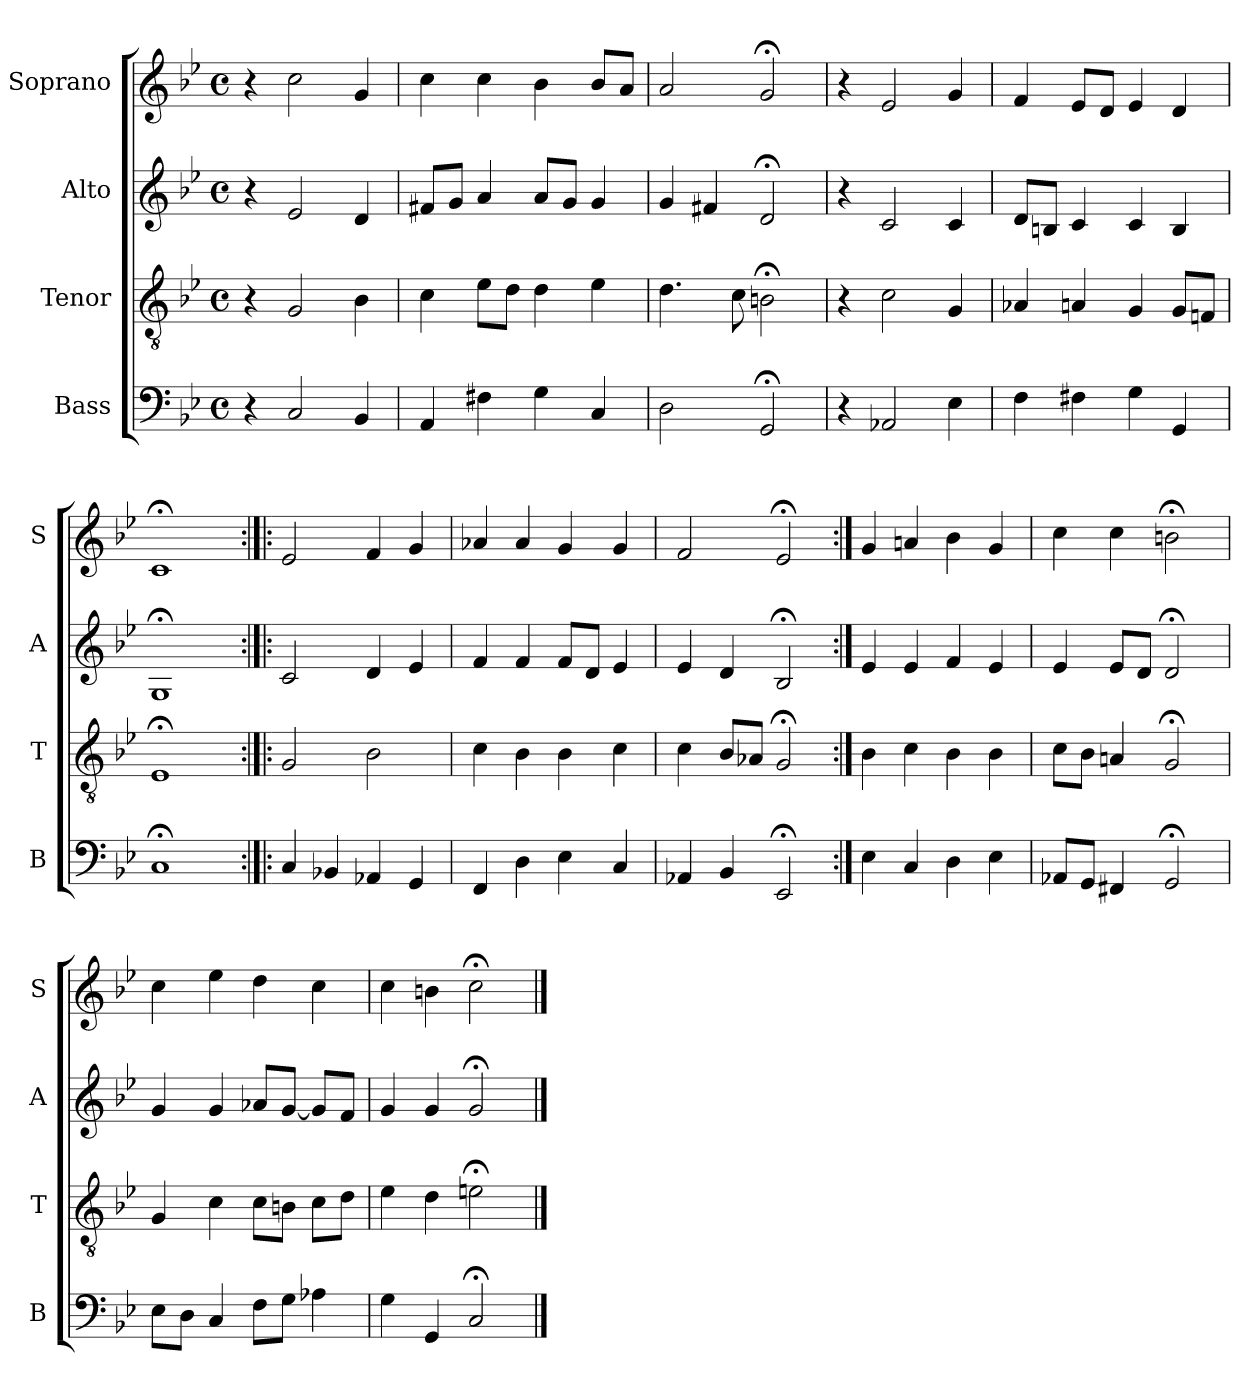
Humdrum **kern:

**kern	**kern	**kern	**kern
*part4	*part3	*part2	*part1
*staff4	*staff3	*staff2	*staff1
*I"Bass	*I"Tenor	*I"Alto	*I"Soprano
*I'B	*I'T	*I'A	*I'S
*clefF4	*clefGv2	*clefG2	*clefG2
*k[b-e-]	*k[b-e-]	*k[b-e-]	*k[b-e-]
*C:dor	*C:dor	*C:dor	*C:dor
*M4/4	*M4/4	*M4/4	*M4/4
*met(c)	*met(c)	*met(c)	*met(c)
*MM100	*MM100	*MM100	*MM100
=	=	=	=
4r	4r	4r	4r
2C	2G	2e-	2cc
4BB-	4B-	4d	4g
=	=	=	=
4AA	4c	8f#XL	4cc
.	.	8gJ	.
4F#X	8e-L	4a	4cc
.	8dJ	.	.
4G	4d	8aL	4b-
.	.	8gJ	.
4C	4e-	4g	8b-L
.	.	.	8aJ
=	=	=	=
2D	4.d	4g	2a
.	.	4f#X	.
.	8c	.	.
2GG;<	2Bn;<	2d;<	2g;<
=	=	=	=
4r	4r	4r	4r
2AA-X	2c	2c	2e-
4E-	4G	4c	4g
=	=	=	=
4F	4A-X	8dL	4f
.	.	8BnJ	.
4F#X	4An	4c	8e-L
.	.	.	8dJ
4G	4G	4c	4e-
4GG	8GL	4B	4d
.	8FnJ	.	.
=	=	=	=
1C;<	1E-;<	1G;<	1c;<
=:|!|:	=:|!|:	=:|!|:	=:|!|:
4C	2G	2c	2e-
4BB-X	.	.	.
4AA-X	2B-	4d	4f
4GG	.	4e-	4g
=	=	=	=
4FF	4c	4f	4a-X
4D	4B-	4f	4a-
4E-	4B-	8fL	4g
.	.	8dJ	.
4C	4c	4e-	4g
=	=	=	=
4AA-X	4c	4e-	2f
4BB-	8B-L	4d	.
.	8A-XJ	.	.
2EE-;<	2G;<	2B-;<	2e-;<
=:|!	=:|!	=:|!	=:|!
4E-	4B-	4e-	4g
4C	4c	4e-	4an
4D	4B-	4f	4b-
4E-	4B-	4e-	4g
=	=	=	=
8AA-XL	8cL	4e-	4cc
8GGJ	8B-J	.	.
4FF#X	4An	8e-L	4cc
.	.	8dJ	.
2GG;<	2G;<	2d;<	2bn;<
=	=	=	=
8E-L	4G	4g	4cc
8DJ	.	.	.
4C	4c	4g	4ee-
8FL	8cL	8a-XL	4dd
8GJ	8BnJ	[8gJ	.
4A-X	8cL	8gL]	4cc
.	8dJ	8fJ	.
=	=	=	=
4G	4e-	4g	4cc
4GG	4d	4g	4bn
2C;<	2en;<	2g;<	2cc;<
==	==	==	==
*-	*-	*-	*-
